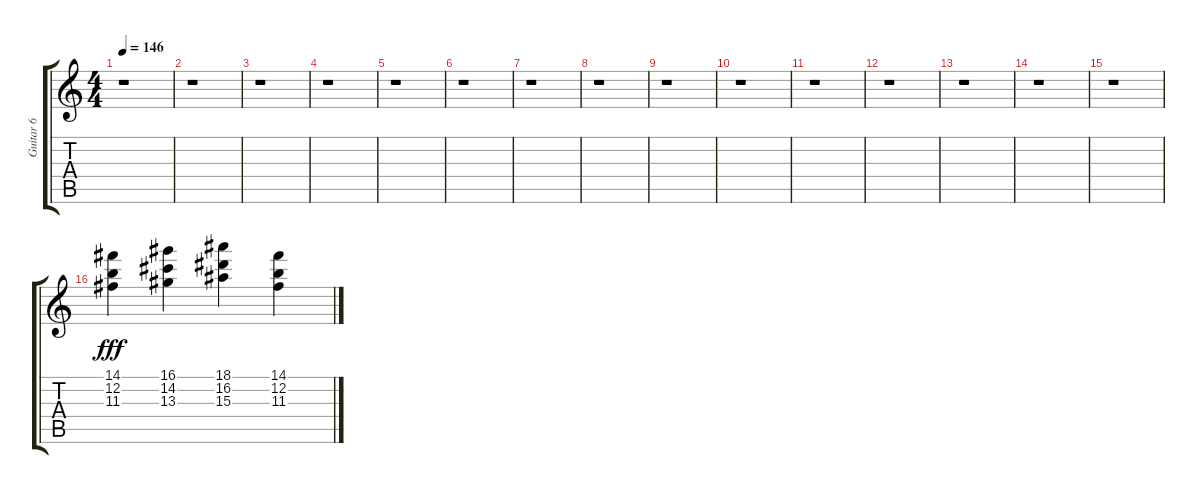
\track ("Guitar 6" "Guitar 6") {instrument electricguitarclean}
\staff {score tabs}
\tuning (E4 B3 G3 D3 A2 E2) {hide}
\ts (4 4)
\tempo 146
\clef g2
\ks c
r.1{dy fff} |
r.1 |
r.1 |
r.1 |
r.1 |
r.1 |
r.1 |
r.1 |
r.1 |
r.1 |
r.1 |
r.1 |
r.1 |
r.1 |
r.1 |
(14.1 12.2 11.3).4 (16.1 14.2 13.3).4 (18.1 16.2 15.3).4 (14.1 12.2 11.3).4
